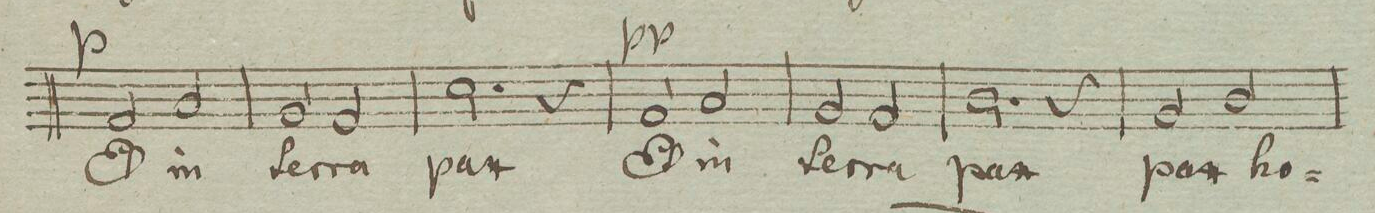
**kern	**text	**dynam
*I"Soprano. Tutti	*	*
*clefC1	*	*
*k[]	*	*
*met(c)	*	*
*M4/4	*	*
2d/	Et	p
2f/	in	.
=16	=16	=16
2e/	ter-	.
2d/	-ra	.
=17	=17	=17
2.a\	pax	.
4r	.	.
=18	=18	=18
2d/	Et	pp
2f/	in	.
=19	=19	=19
2e/	ter-	.
2d/	-ra	.
=20	=20	=20
2.g\	pax	.
4r	.	.
=21	=21	=21
2e/	pax	.
2g/	ho-	.
=22	=22	=22
*-	*-	*-
